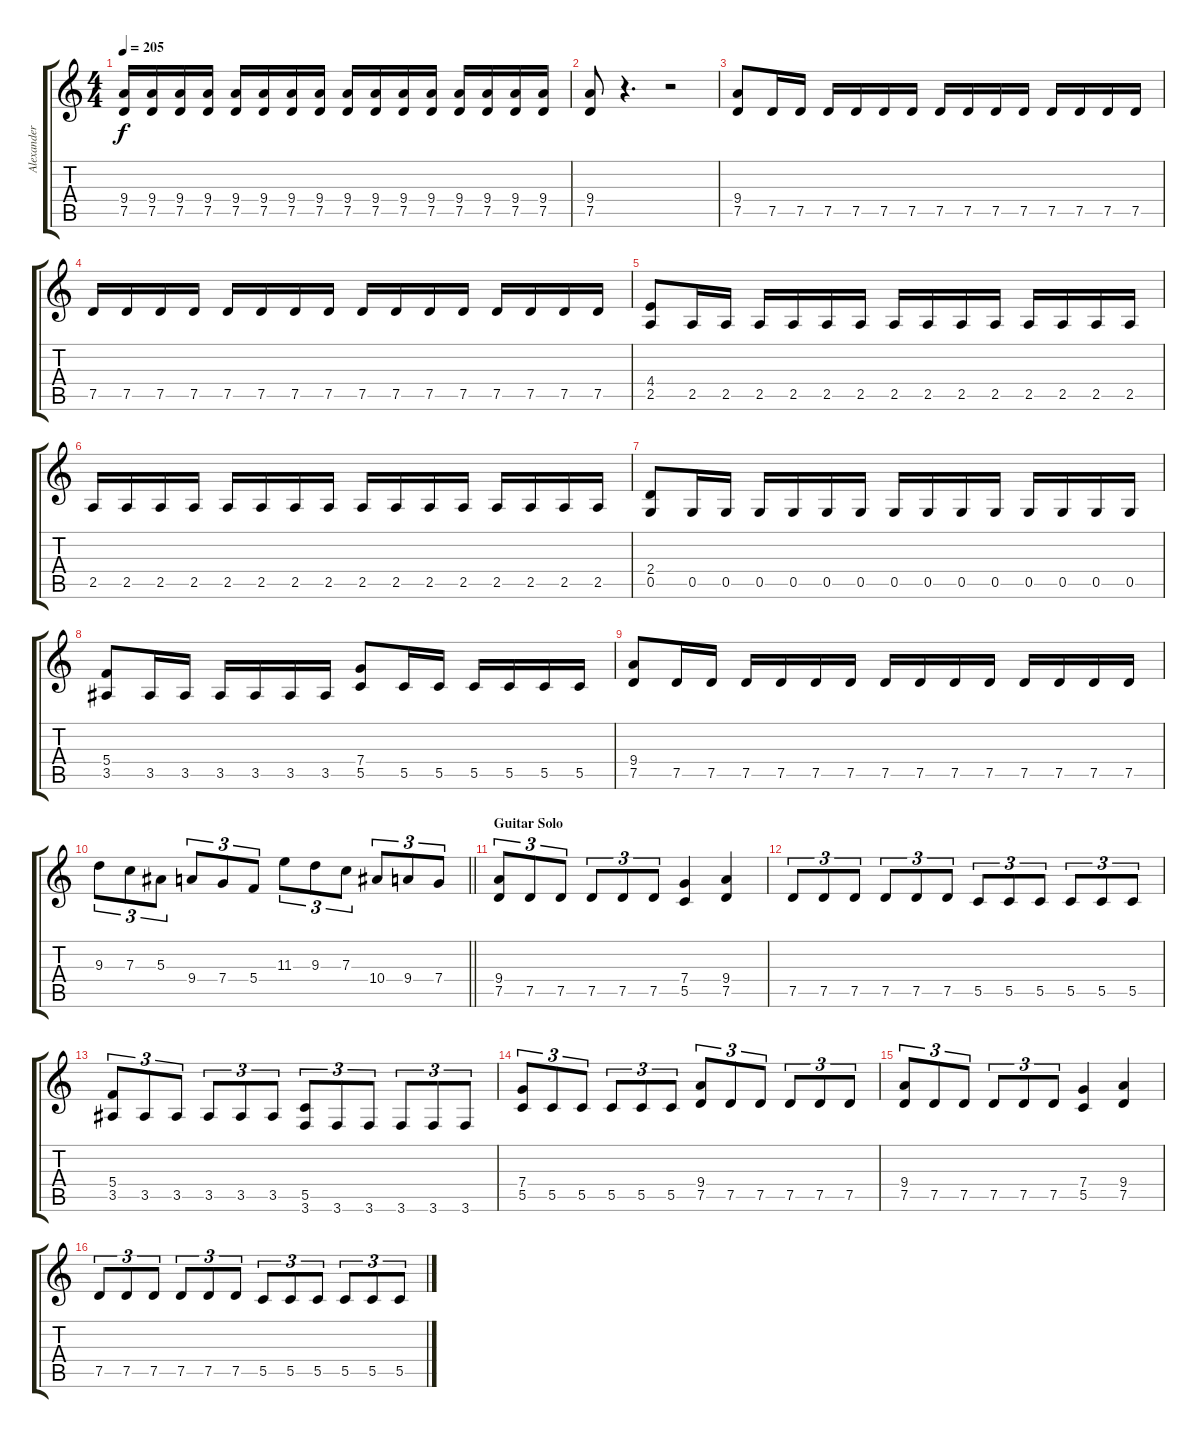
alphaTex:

\track ("Alexander Kuoppala" "Alexander ") {instrument distortionguitar}
\staff {score tabs}
\tuning (D4 A3 F3 C3 G2 D2) {hide}
\ts (4 4)
\tempo 205
\clef g2
\ks c
(9.4 7.5).16{dy f} (9.4 7.5).16 (9.4 7.5).16 (9.4 7.5).16 (9.4 7.5).16 (9.4 7.5).16 (9.4 7.5).16 (9.4 7.5).16 (9.4 7.5).16 (9.4 7.5).16 (9.4 7.5).16 (9.4 7.5).16 (9.4 7.5).16 (9.4 7.5).16 (9.4 7.5).16 (9.4 7.5).16 |
(9.4 7.5).8 r.4{d} r.2 |
(9.4 7.5).8 7.5.16 7.5.16 7.5.16 7.5.16 7.5.16 7.5.16 7.5.16 7.5.16 7.5.16 7.5.16 7.5.16 7.5.16 7.5.16 7.5.16 |
7.5.16 7.5.16 7.5.16 7.5.16 7.5.16 7.5.16 7.5.16 7.5.16 7.5.16 7.5.16 7.5.16 7.5.16 7.5.16 7.5.16 7.5.16 7.5.16 |
(4.4 2.5).8 2.5.16 2.5.16 2.5.16 2.5.16 2.5.16 2.5.16 2.5.16 2.5.16 2.5.16 2.5.16 2.5.16 2.5.16 2.5.16 2.5.16 |
2.5.16 2.5.16 2.5.16 2.5.16 2.5.16 2.5.16 2.5.16 2.5.16 2.5.16 2.5.16 2.5.16 2.5.16 2.5.16 2.5.16 2.5.16 2.5.16 |
(2.4 0.5).8 0.5.16 0.5.16 0.5.16 0.5.16 0.5.16 0.5.16 0.5.16 0.5.16 0.5.16 0.5.16 0.5.16 0.5.16 0.5.16 0.5.16 |
(5.4 3.5).8 3.5.16 3.5.16 3.5.16 3.5.16 3.5.16 3.5.16 (7.4 5.5).8 5.5.16 5.5.16 5.5.16 5.5.16 5.5.16 5.5.16 |
(9.4 7.5).8 7.5.16 7.5.16 7.5.16 7.5.16 7.5.16 7.5.16 7.5.16 7.5.16 7.5.16 7.5.16 7.5.16 7.5.16 7.5.16 7.5.16 |
\barLineRight lightlight
9.3.8{tu (3 2)} 7.3.8{tu (3 2)} 5.3.8{tu (3 2)} 9.4.8{tu (3 2)} 7.4.8{tu (3 2)} 5.4.8{tu (3 2)} 11.3.8{tu (3 2)} 9.3.8{tu (3 2)} 7.3.8{tu (3 2)} 10.4.8{tu (3 2)} 9.4.8{tu (3 2)} 7.4.8{tu (3 2)} |
\section ("" "Guitar Solo")
(9.4 7.5).8{tu (3 2)} 7.5.8{tu (3 2)} 7.5.8{tu (3 2)} 7.5.8{tu (3 2)} 7.5.8{tu (3 2)} 7.5.8{tu (3 2)} (7.4 5.5).4 (9.4 7.5).4 |
7.5.8{tu (3 2)} 7.5.8{tu (3 2)} 7.5.8{tu (3 2)} 7.5.8{tu (3 2)} 7.5.8{tu (3 2)} 7.5.8{tu (3 2)} 5.5.8{tu (3 2)} 5.5.8{tu (3 2)} 5.5.8{tu (3 2)} 5.5.8{tu (3 2)} 5.5.8{tu (3 2)} 5.5.8{tu (3 2)} |
(5.4 3.5).8{tu (3 2)} 3.5.8{tu (3 2)} 3.5.8{tu (3 2)} 3.5.8{tu (3 2)} 3.5.8{tu (3 2)} 3.5.8{tu (3 2)} (5.5 3.6).8{tu (3 2)} 3.6.8{tu (3 2)} 3.6.8{tu (3 2)} 3.6.8{tu (3 2)} 3.6.8{tu (3 2)} 3.6.8{tu (3 2)} |
(7.4 5.5).8{tu (3 2)} 5.5.8{tu (3 2)} 5.5.8{tu (3 2)} 5.5.8{tu (3 2)} 5.5.8{tu (3 2)} 5.5.8{tu (3 2)} (9.4 7.5).8{tu (3 2)} 7.5.8{tu (3 2)} 7.5.8{tu (3 2)} 7.5.8{tu (3 2)} 7.5.8{tu (3 2)} 7.5.8{tu (3 2)} |
(9.4 7.5).8{tu (3 2)} 7.5.8{tu (3 2)} 7.5.8{tu (3 2)} 7.5.8{tu (3 2)} 7.5.8{tu (3 2)} 7.5.8{tu (3 2)} (7.4 5.5).4 (9.4 7.5).4 |
7.5.8{tu (3 2)} 7.5.8{tu (3 2)} 7.5.8{tu (3 2)} 7.5.8{tu (3 2)} 7.5.8{tu (3 2)} 7.5.8{tu (3 2)} 5.5.8{tu (3 2)} 5.5.8{tu (3 2)} 5.5.8{tu (3 2)} 5.5.8{tu (3 2)} 5.5.8{tu (3 2)} 5.5.8{tu (3 2)}
